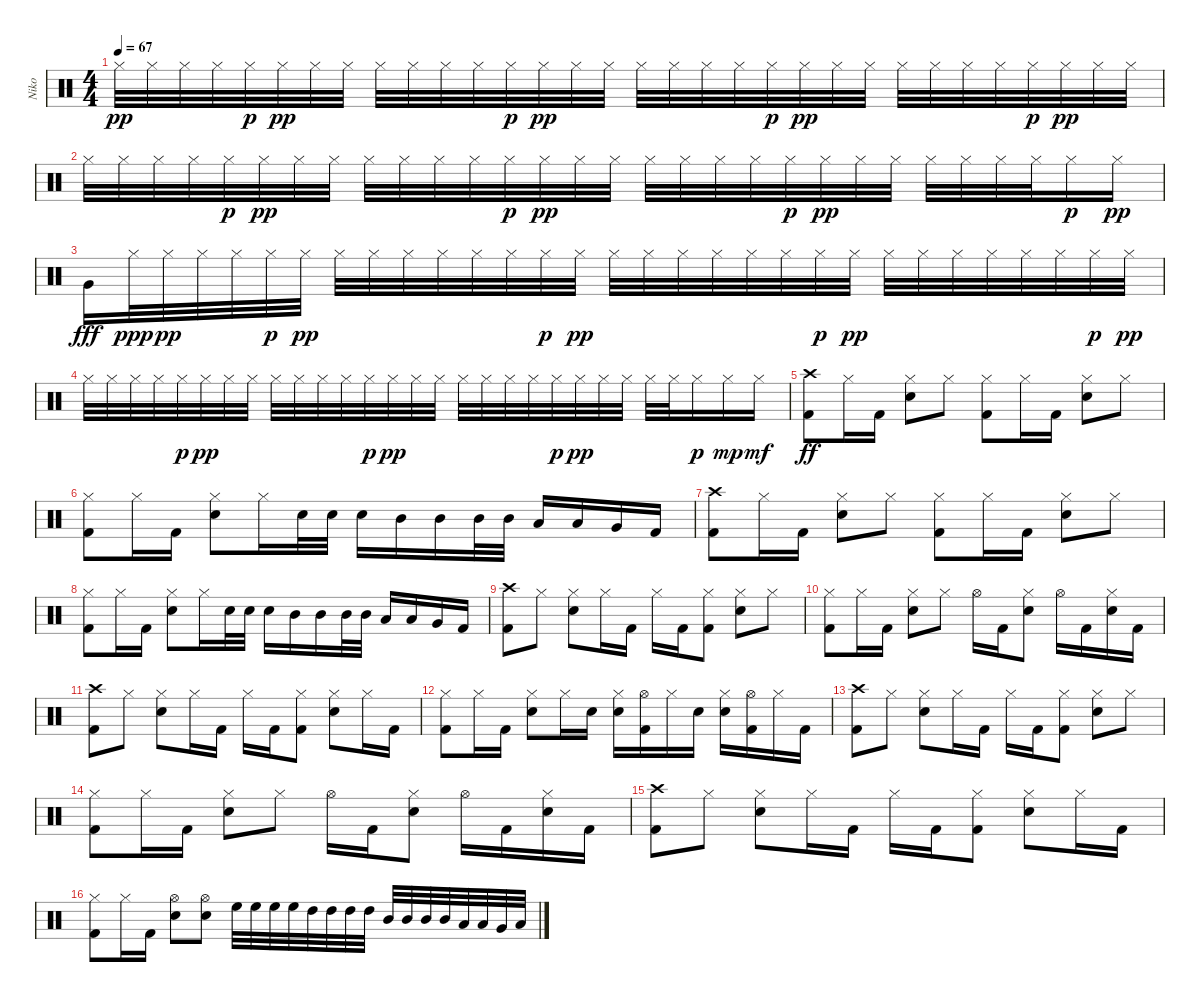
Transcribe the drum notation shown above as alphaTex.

\track ("Niko" "Niko") {instrument percussion}
\staff {score}
\articulation defaults
\ts (4 4)
\tempo 67
\clef neutral
\ks c "Hi-Hat (closed)".32{dy pp} "Hi-Hat (closed)".32 "Hi-Hat (closed)".32 "Hi-Hat (closed)".32 "Hi-Hat (closed)".32{dy p} "Hi-Hat (closed)".32{dy pp} "Hi-Hat (closed)".32 "Hi-Hat (closed)".32 "Hi-Hat (closed)".32 "Hi-Hat (closed)".32 "Hi-Hat (closed)".32 "Hi-Hat (closed)".32 "Hi-Hat (closed)".32{dy p} "Hi-Hat (closed)".32{dy pp} "Hi-Hat (closed)".32 "Hi-Hat (closed)".32 "Hi-Hat (closed)".32 "Hi-Hat (closed)".32 "Hi-Hat (closed)".32 "Hi-Hat (closed)".32 "Hi-Hat (closed)".32{dy p} "Hi-Hat (closed)".32{dy pp} "Hi-Hat (closed)".32 "Hi-Hat (closed)".32 "Hi-Hat (closed)".32 "Hi-Hat (closed)".32 "Hi-Hat (closed)".32 "Hi-Hat (closed)".32 "Hi-Hat (closed)".32{dy p} "Hi-Hat (closed)".32{dy pp} "Hi-Hat (closed)".32 "Hi-Hat (closed)".32
|
"Hi-Hat (closed)".32 "Hi-Hat (closed)".32 "Hi-Hat (closed)".32 "Hi-Hat (closed)".32 "Hi-Hat (closed)".32{dy p} "Hi-Hat (closed)".32{dy pp} "Hi-Hat (closed)".32 "Hi-Hat (closed)".32 "Hi-Hat (closed)".32 "Hi-Hat (closed)".32 "Hi-Hat (closed)".32 "Hi-Hat (closed)".32 "Hi-Hat (closed)".32{dy p} "Hi-Hat (closed)".32{dy pp} "Hi-Hat (closed)".32 "Hi-Hat (closed)".32 "Hi-Hat (closed)".32 "Hi-Hat (closed)".32 "Hi-Hat (closed)".32 "Hi-Hat (closed)".32 "Hi-Hat (closed)".32{dy p} "Hi-Hat (closed)".32{dy pp} "Hi-Hat (closed)".32 "Hi-Hat (closed)".32 "Hi-Hat (closed)".32 "Hi-Hat (closed)".32 "Hi-Hat (closed)".32 "Hi-Hat (closed)".32 "Hi-Hat (closed)".16{dy p} "Hi-Hat (closed)".16{dy pp} |
"Very Low Tom (hit)".16{dy fff} "Hi-Hat (closed)".32{dy ppp} "Hi-Hat (closed)".32{dy pp} "Hi-Hat (closed)".32 "Hi-Hat (closed)".32 "Hi-Hat (closed)".32{dy p} "Hi-Hat (closed)".32{dy pp} "Hi-Hat (closed)".32 "Hi-Hat (closed)".32 "Hi-Hat (closed)".32 "Hi-Hat (closed)".32 "Hi-Hat (closed)".32 "Hi-Hat (closed)".32 "Hi-Hat (closed)".32{dy p} "Hi-Hat (closed)".32{dy pp} "Hi-Hat (closed)".32 "Hi-Hat (closed)".32 "Hi-Hat (closed)".32 "Hi-Hat (closed)".32 "Hi-Hat (closed)".32 "Hi-Hat (closed)".32 "Hi-Hat (closed)".32{dy p} "Hi-Hat (closed)".32{dy pp} "Hi-Hat (closed)".32 "Hi-Hat (closed)".32 "Hi-Hat (closed)".32 "Hi-Hat (closed)".32 "Hi-Hat (closed)".32 "Hi-Hat (closed)".32 "Hi-Hat (closed)".32{dy p} "Hi-Hat (closed)".32{dy pp} |
"Hi-Hat (closed)".32 "Hi-Hat (closed)".32 "Hi-Hat (closed)".32 "Hi-Hat (closed)".32 "Hi-Hat (closed)".32{dy p} "Hi-Hat (closed)".32{dy pp} "Hi-Hat (closed)".32 "Hi-Hat (closed)".32 "Hi-Hat (closed)".32 "Hi-Hat (closed)".32 "Hi-Hat (closed)".32 "Hi-Hat (closed)".32 "Hi-Hat (closed)".32{dy p} "Hi-Hat (closed)".32{dy pp} "Hi-Hat (closed)".32 "Hi-Hat (closed)".32 "Hi-Hat (closed)".32 "Hi-Hat (closed)".32 "Hi-Hat (closed)".32 "Hi-Hat (closed)".32 "Hi-Hat (closed)".32{dy p} "Hi-Hat (closed)".32{dy pp} "Hi-Hat (closed)".32 "Hi-Hat (closed)".32 "Hi-Hat (closed)".32 "Hi-Hat (closed)".32 "Hi-Hat (closed)".16{dy p} "Hi-Hat (closed)".16{dy mp} "Hi-Hat (closed)".16{dy mf} |
("Kick (hit) 2" "Crash high (hit)").8{dy ff} "Hi-Hat (closed)".16 "Kick (hit) 2".16 ("Snare (hit) 2" "Hi-Hat (closed)").8 "Hi-Hat (closed)".8 ("Kick (hit) 2" "Hi-Hat (closed)").8 "Hi-Hat (closed)".16 "Kick (hit) 2".16 ("Snare (hit) 2" "Hi-Hat (closed)").8 "Hi-Hat (closed)".8 |
("Kick (hit) 2" "Hi-Hat (closed)").8 "Hi-Hat (closed)".16 "Kick (hit) 2".16 ("Snare (hit) 2" "Hi-Hat (closed)").8 "Hi-Hat (closed)".16 "Snare (hit) 2".32 "Snare (hit) 2".32 "Snare (hit) 2".16 "Mid Tom (hit)".16 "Mid Tom (hit)".16 "Mid Tom (hit)".32 "Mid Tom (hit)".32 "Low Tom (hit)".16 "Low Tom (hit)".16 "Very Low Tom (hit)".16 "Kick (hit) 2".16 |
("Kick (hit) 2" "Crash high (hit)").8 "Hi-Hat (closed)".16 "Kick (hit) 2".16 ("Snare (hit) 2" "Hi-Hat (closed)").8 "Hi-Hat (closed)".8 ("Kick (hit) 2" "Hi-Hat (closed)").8 "Hi-Hat (closed)".16 "Kick (hit) 2".16 ("Snare (hit) 2" "Hi-Hat (closed)").8 "Hi-Hat (closed)".8 |
("Kick (hit) 2" "Hi-Hat (closed)").8 "Hi-Hat (closed)".16 "Kick (hit) 2".16 ("Snare (hit) 2" "Hi-Hat (closed)").8 "Hi-Hat (closed)".16 "Snare (hit) 2".32 "Snare (hit) 2".32 "Snare (hit) 2".16 "Mid Tom (hit)".16 "Mid Tom (hit)".16 "Mid Tom (hit)".32 "Mid Tom (hit)".32 "Low Tom (hit)".16 "Low Tom (hit)".16 "Very Low Tom (hit)".16 "Kick (hit) 2".16 |
("Kick (hit) 2" "Crash high (hit)").8 "Hi-Hat (closed)".8 ("Snare (hit) 2" "Hi-Hat (closed)").8 "Hi-Hat (closed)".16 "Kick (hit) 2".16 "Hi-Hat (closed)".16 "Kick (hit) 2".16 ("Kick (hit) 2" "Hi-Hat (closed)").8 ("Snare (hit) 2" "Hi-Hat (closed)").8 "Hi-Hat (closed)".8 |
("Kick (hit) 2" "Hi-Hat (closed)").8 "Hi-Hat (closed)".16 "Kick (hit) 2".16 ("Snare (hit) 2" "Hi-Hat (closed)").8 "Hi-Hat (closed)".8 "Hi-Hat (open)".16 "Kick (hit) 2".16 ("Snare (hit) 2" "Hi-Hat (closed)").8 "Hi-Hat (open)".16 "Kick (hit) 2".16 ("Snare (hit) 2" "Hi-Hat (closed)").16 "Kick (hit) 2".16 |
("Kick (hit) 2" "Crash high (hit)").8 "Hi-Hat (closed)".8 ("Snare (hit) 2" "Hi-Hat (closed)").8 "Hi-Hat (closed)".16 "Kick (hit) 2".16 "Hi-Hat (closed)".16 "Kick (hit) 2".16 ("Kick (hit) 2" "Hi-Hat (closed)").8 ("Snare (hit) 2" "Hi-Hat (closed)").8 "Hi-Hat (closed)".16 "Kick (hit) 2".16 |
("Kick (hit) 2" "Hi-Hat (closed)").8 "Hi-Hat (closed)".16 "Kick (hit) 2".16 ("Snare (hit) 2" "Hi-Hat (closed)").8 "Hi-Hat (closed)".16 "Snare (hit) 2".16 ("Snare (hit) 2" "Hi-Hat (closed)").16 ("Kick (hit) 2" "Hi-Hat (open)").16 "Hi-Hat (closed)".16 "Snare (hit) 2".16 ("Snare (hit) 2" "Hi-Hat (closed)").16 ("Kick (hit) 2" "Hi-Hat (open)").16 "Hi-Hat (closed)".16 "Kick (hit) 2".16 |
("Kick (hit) 2" "Crash high (hit)").8 "Hi-Hat (closed)".8 ("Snare (hit) 2" "Hi-Hat (closed)").8 "Hi-Hat (closed)".16 "Kick (hit) 2".16 "Hi-Hat (closed)".16 "Kick (hit) 2".16 ("Kick (hit) 2" "Hi-Hat (closed)").8 ("Snare (hit) 2" "Hi-Hat (closed)").8 "Hi-Hat (closed)".8 |
("Kick (hit) 2" "Hi-Hat (closed)").8 "Hi-Hat (closed)".16 "Kick (hit) 2".16 ("Snare (hit) 2" "Hi-Hat (closed)").8 "Hi-Hat (closed)".8 "Hi-Hat (open)".16 "Kick (hit) 2".16 ("Snare (hit) 2" "Hi-Hat (closed)").8 "Hi-Hat (open)".16 "Kick (hit) 2".16 ("Snare (hit) 2" "Hi-Hat (closed)").16 "Kick (hit) 2".16 |
("Kick (hit) 2" "Crash high (hit)").8 "Hi-Hat (closed)".8 ("Snare (hit) 2" "Hi-Hat (closed)").8 "Hi-Hat (closed)".16 "Kick (hit) 2".16 "Hi-Hat (closed)".16 "Kick (hit) 2".16 ("Kick (hit) 2" "Hi-Hat (closed)").8 ("Snare (hit) 2" "Hi-Hat (closed)").8 "Hi-Hat (closed)".16 "Kick (hit) 2".16 |
("Kick (hit) 2" "Hi-Hat (closed)").8 "Hi-Hat (closed)".16 "Kick (hit) 2".16 ("Snare (hit) 2" "Hi-Hat (open)").8 ("Snare (hit) 2" "Hi-Hat (open)").8 "High Floor Tom (hit)".32 "High Floor Tom (hit)".32 "High Floor Tom (hit)".32 "High Floor Tom (hit)".32 "High Tom (hit)".32 "High Tom (hit)".32 "High Tom (hit)".32 "High Tom (hit)".32 "Mid Tom (hit)".32 "Mid Tom (hit)".32 "Mid Tom (hit)".32 "Mid Tom (hit)".32 "Low Tom (hit)".32 "Low Tom (hit)".32 "Very Low Tom (hit)".32 "Low Floor Tom (hit)".32
